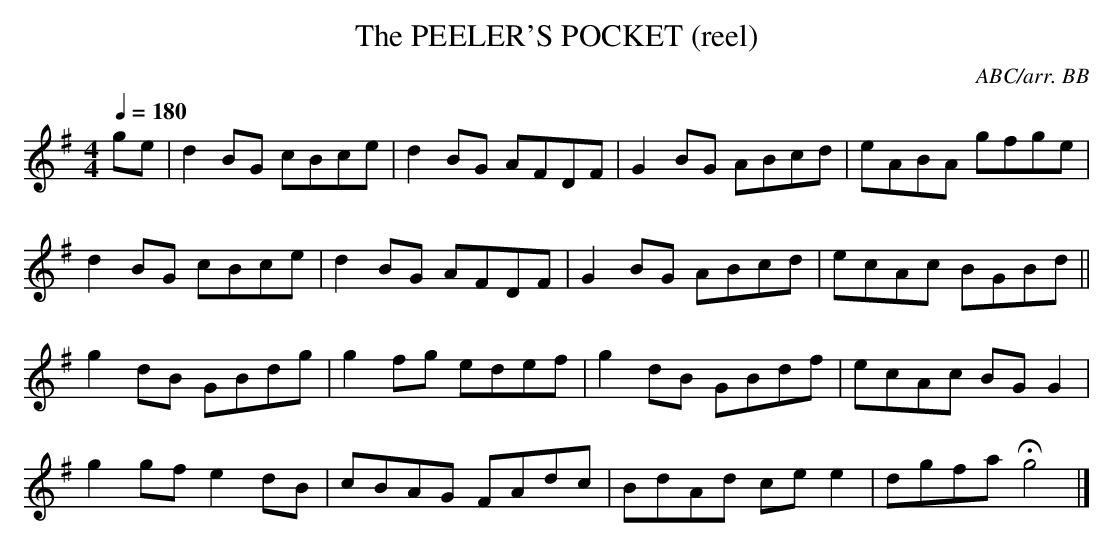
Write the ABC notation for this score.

X:1
T:PEELER'S POCKET (reel), The
C:ABC/arr. BB
Q:1/4=180
L:1/8
M:4/4
K:G
ge|d2BG cBce|d2BG AFDF|G2BG ABcd|eABA gfge|
d2 BG cBce|d2 BG AFDF|G2 BG ABcd|ecAc BGBd||
g2 dB GBdg|g2 fg edef|g2 dB GBdf|ecAc BG G2|
g2gf e2dB|cBAG FAdc|BdAd cee2|dgfa Hg4|]
